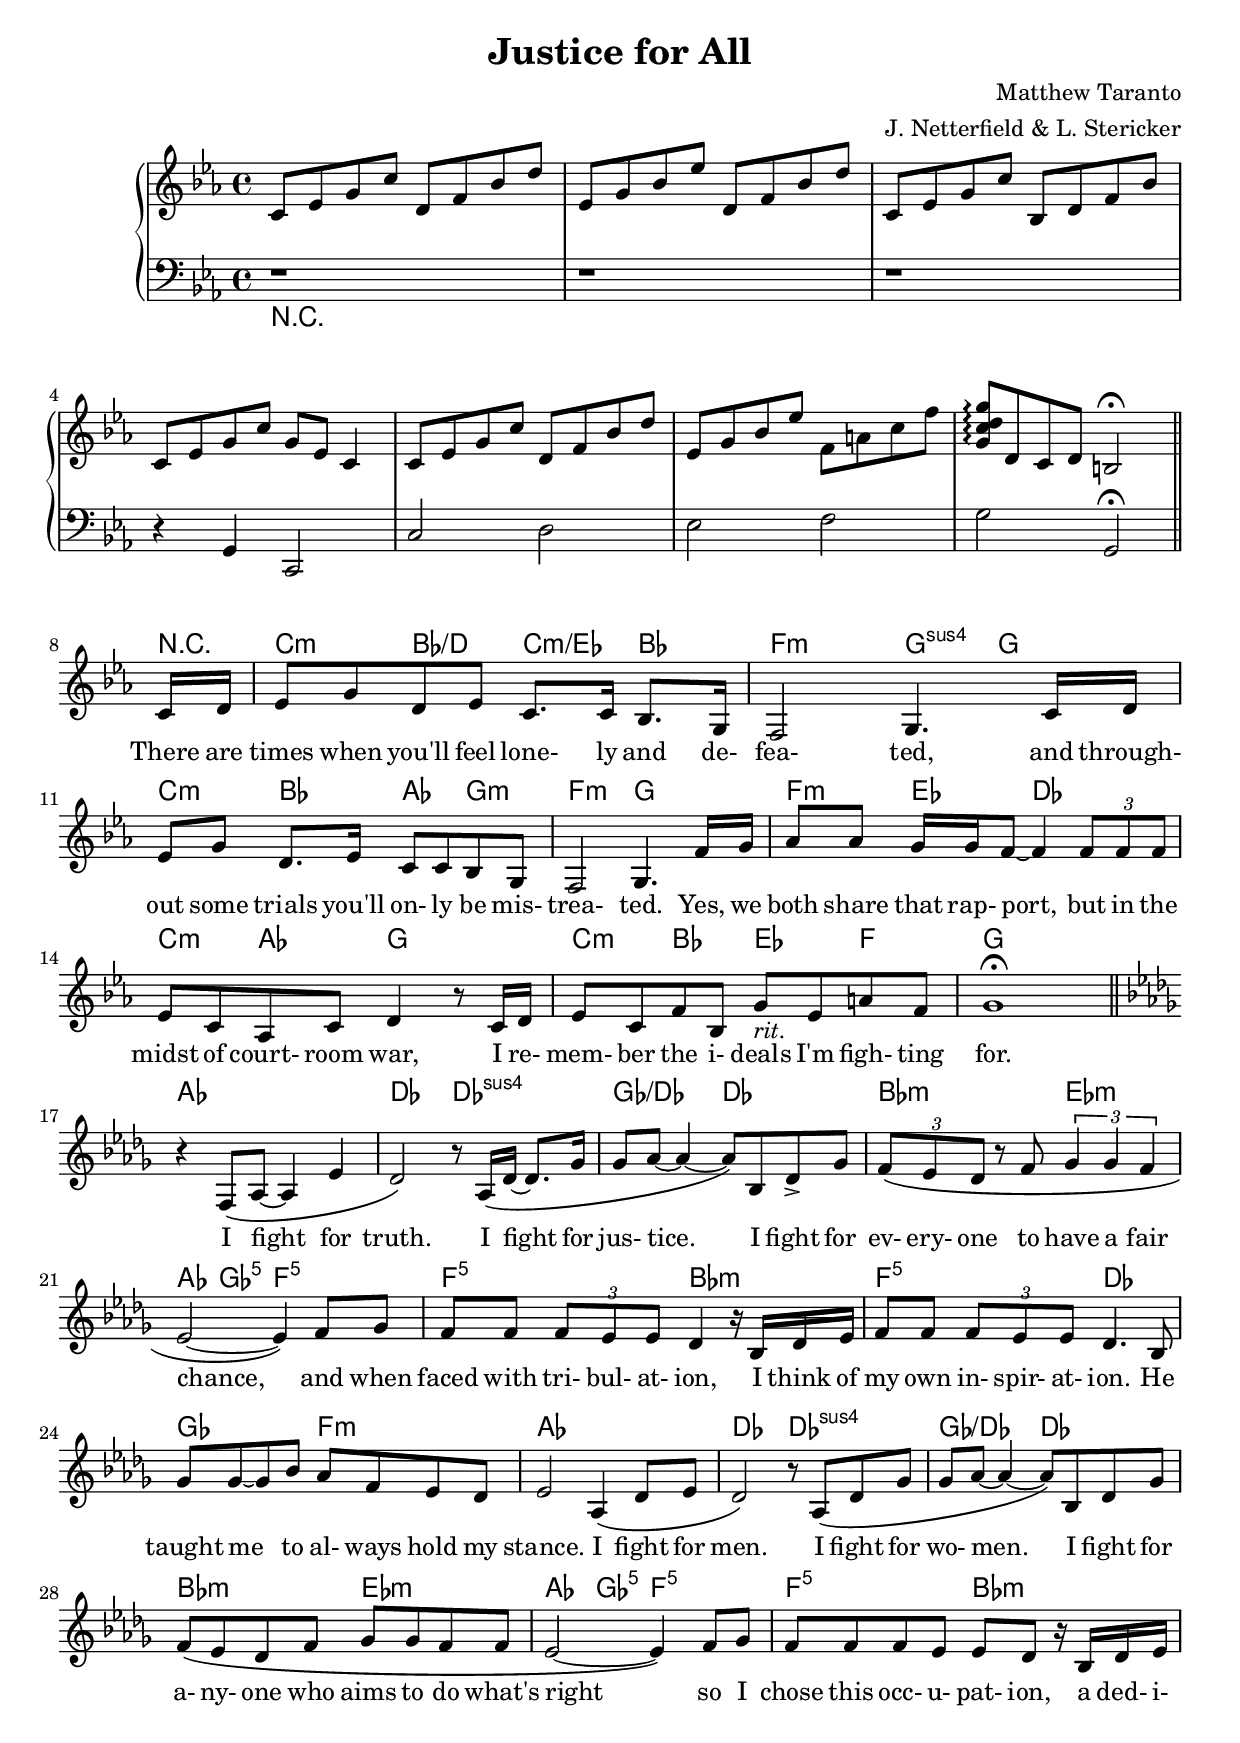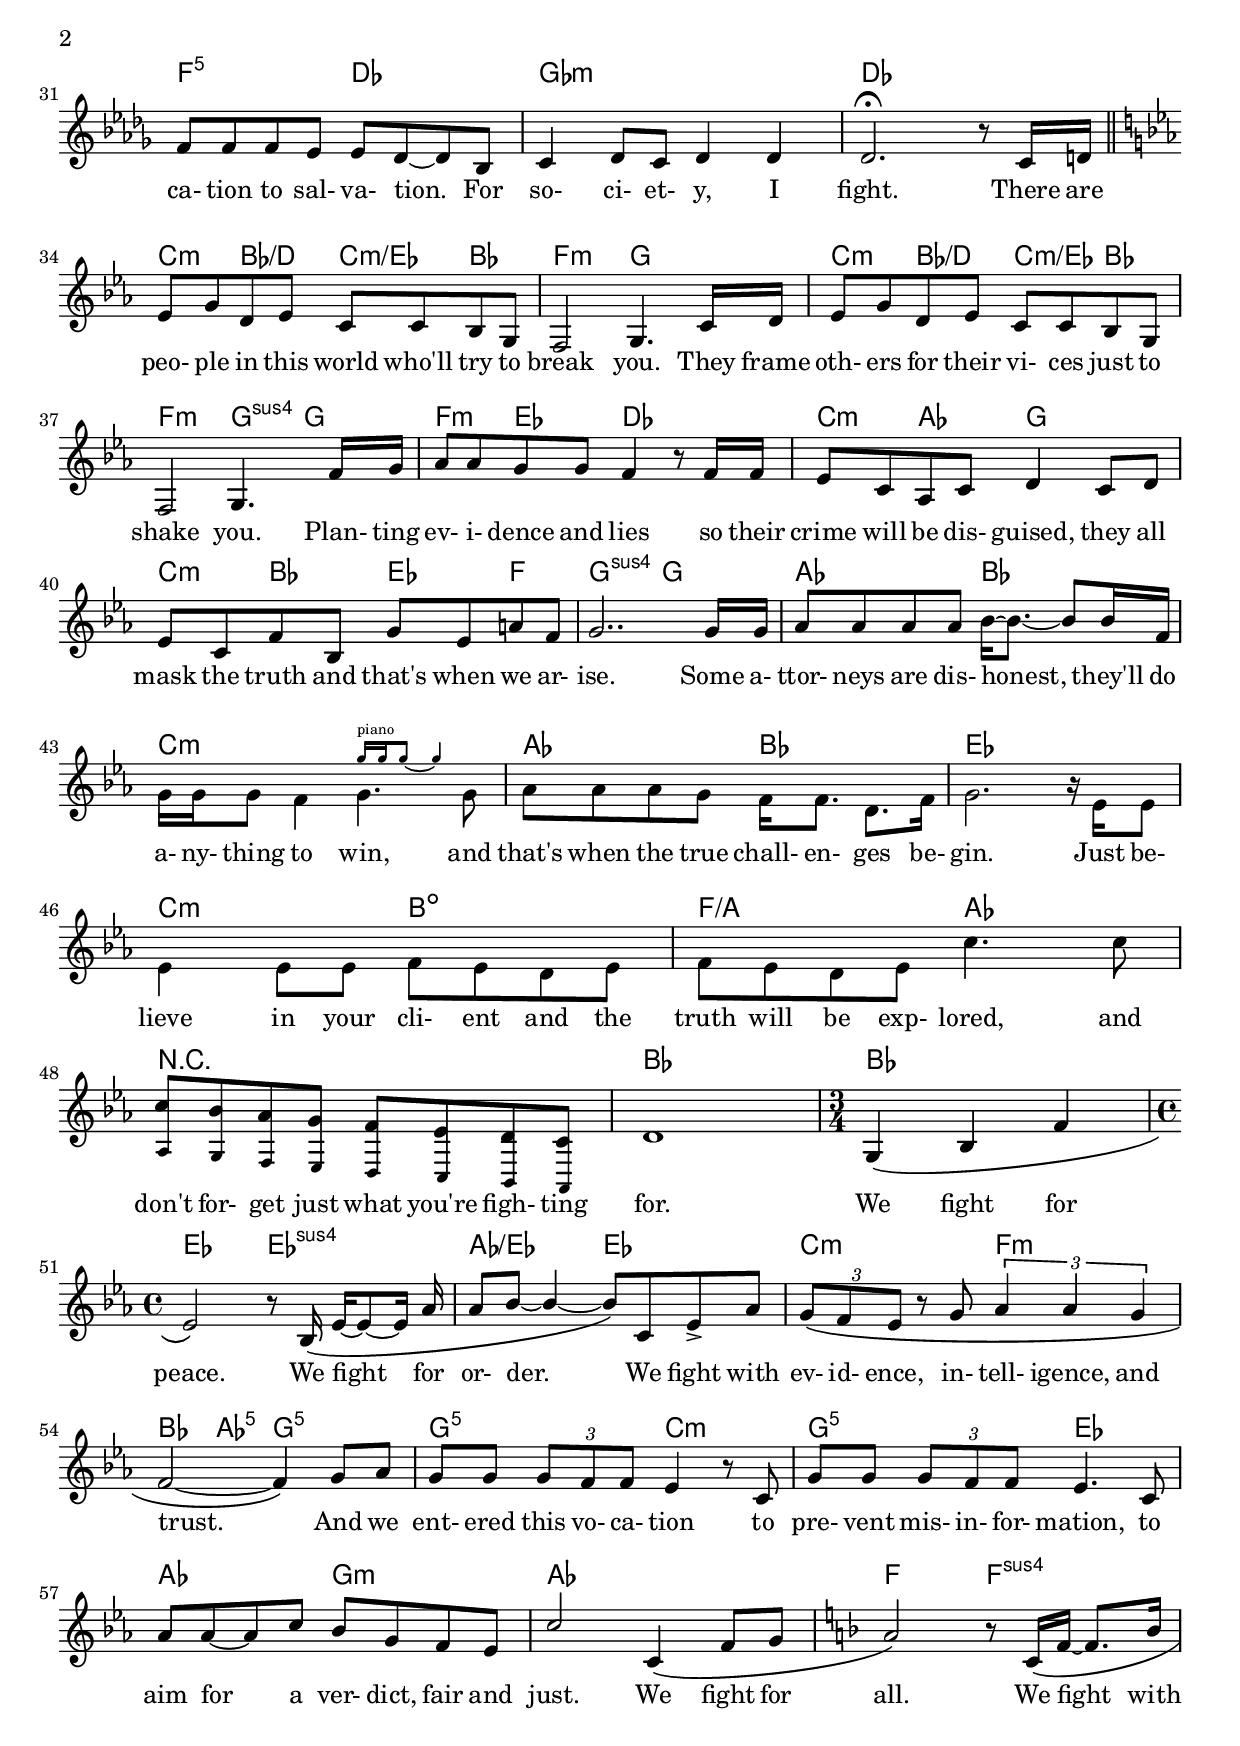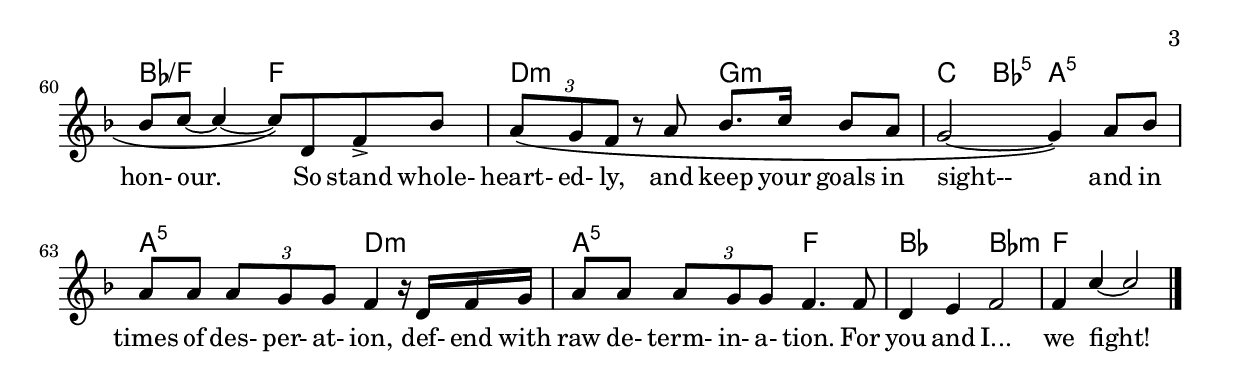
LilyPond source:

 \header {
  title = "Justice for All"
  composer = "Matthew Taranto"
  arranger = "J. Netterfield & L. Stericker"
}

\layout {   
  \context {     
    \Staff \RemoveEmptyStaves
    \override VerticalAxisGroup #'remove-first = ##t
  }
}

\score {
  <<
  \new PianoStaff \relative c' <<
    \new Staff {
      \key c \minor
      c8 ees g c
      d, f bes d |
      ees, g bes ees
      d, f bes d |
      c, ees g c
      bes, d f bes |
      c, ees g c g ees c4 |

      c8 ees g c
      d, f bes d |
      ees, g bes ees
      f, a c f |
      <g, c d g>8\arpeggio
      d c d b2\fermata 
      \bar "||"
      % Hide time signature
      \override Staff.TimeSignature #'stencil = ##f

      % Without this, some extra space is added after the line...
      \once \set Staff.explicitKeySignatureVisibility = #end-of-line-invisible
      \break
    }
    \new Staff {
      \key c \minor
      \clef bass
      r1 |
      r1 |
      r1 |
      r4 g, c,2 |

      c'2
      d
      ees
      f |
      g2
      g,\fermata
      \bar "||"
      % Hide time signature
      \override Staff.TimeSignature #'stencil = ##f

      % Without this, some extra space is added after the line...
      \once \set Staff.explicitKeySignatureVisibility = #end-of-line-invisible
      \break
    }
  >> 
  \chords {
    R1*7

    % Without this, some extra space is added after the line...
    \once \set Staff.explicitKeySignatureVisibility = #end-of-line-invisible
    \break

    \time 1/8
    r8

    \time 4/4
    \powerChords
    
    c4:m bes/d c:m/ees bes
    f2:m g4:sus4 g

    c4:m bes aes g:m
    f2:m g

    f4:m ees des2
    c4:m aes g2

    c4:m bes ees f
    g1
    aes1

    des2 des:sus4
    ges/des des
    bes:m ees:m
    aes4 ges:1.5 f2:1.5

    f2:1.5 bes:m
    f2:1.5 des
    ges f:m
    aes1

    des2 des:sus4
    ges/des des
    bes:m ees:m
    aes4 ges:1.5 f2:1.5

    f2:1.5 bes:m
    f2:1.5 des
    ges1:m
    des1

    c4:m bes/d c:m/ees bes
    f2:m g2

    c4:m bes/d c:m/ees bes
    f2:m g4:sus4 g

    f4:m ees des2
    c4:m aes g2
    c4:m bes ees f
    g2:sus4 g

    aes bes
    c1:m
    aes2 bes
    ees1
    c2:m b:dim
    f/a aes

    r1
    bes

    \transpose des ees {
      \time 3/4
      aes2.
      \time 4/4

      des2 des:sus4
      ges/des des
      bes:m ees:m
      aes4 ges:1.5 f2:1.5

      f2:1.5 bes:m
      f2:1.5 des
      ges f:m
    }

    aes1

    \transpose des f {
      des2 des:sus4
      ges/des des
      bes:m ees:m
      aes4 ges:1.5 f2:1.5

      f2:1.5 bes:m
      f2:1.5 des
      ges2 ges2:m
      des1
    }
  }
  \new Staff \relative c {
    R1*7
    \override Staff.TimeSignature #'stencil = ##f

    % Without this, some extra space is added after the line...
    \once \set Staff.explicitKeySignatureVisibility = #end-of-line-invisible
    \break

    \key c \minor
    \time 1/8
    \new Voice = "vocals" {
      c'16 d
      \time 4/4
    
      ees8 g d ees c8. c16 bes8. g16 |
      f2 g4. c16 d |
      
      % Show future time signatures (remember, we got rid of them above...) 
      \override Staff.TimeSignature #'stencil = ##t

      ees8 g d8. ees16 c8 c bes g |
      f2 g4. f'16 g |

      aes8 aes g16 g f8 ~ f4
      \tuplet 3/2 { f8 f f } |
      ees c aes c d4
      r8 c16 d |
      ees8 c f bes, g'_\markup{\italic rit.} ees a f |
      g1  \fermata

      \bar "||"

      \key des \major
      r4 f,8\( aes8 ~ aes4 ees' |
      des2 \) r8 aes16 \( des ~ des8. ges16 |
      ges8 aes ~ aes4 ~ aes8 \)
      bes, des-> ges |
      \tuplet 3/2 {f \( ees des8} r f \tuplet 3/2 { ges4 ges f }|
      ees2 ~ ees4 \) f8 ges |
      f f \tuplet 3/2 {f ees ees} des4 r16 bes16 des ees |
      f8 f \tuplet 3/2 {f ees ees} des4. bes8 |
      ges' ges ~ ges bes aes f ees des |
      ees2  aes,4 \( des8 ees |
      
      des2 \) r8 aes  \( des ges |
      ges aes ~ aes4 ~ aes8 \)
      bes, des ges |
      f \( ees des8 f ges8 ges f f |
      ees2 ~ ees4 \) f8 ges |
      f f f ees ees des r16 bes16 des ees |
      f8 f f ees ees des ~ des bes |

      c4 des8 c des4 des |
      des2.\fermata r8 c16 d \bar "||"

      \break
      \key c \minor

      ees8 g d ees c c bes g |
      f2 g4. c16 d |

      ees8 g d ees c c bes g |
      f2 g4. f'16 g |

      aes8 aes g g f4
      r8 f16 f
      ees8 c aes c d4
      c8 d |
      ees c f bes, g' ees a f |
      g2.. g16  g |

      aes8 aes aes aes bes16 ~ bes8. ~ bes8 bes16 f |
      <<
        { \stemDown g16 g g8 f4 g4. g8 | }
        \new CueVoice {
          s2 \stemUp g'16^"piano" g g8 ~ g4 |
        }
      >>
      aes,8 aes aes g f16 f8. d f16 |
      g2. r16 ees ees8 |
      ees4 ees8 ees f8 ees d ees |
      f ees d ees c'4. c8 |
      {
        \stemUp
        <c \tweak font-size #-2 aes,>
        <bes \tweak font-size #-2 g,>
        <aes \tweak font-size #-2 f,>
        <g \tweak font-size #-2 ees,>
        <f \tweak font-size #-2 d,>
        <ees \tweak font-size #-2 c,>
        <d \tweak font-size #-2 bes,>
        <c \tweak font-size #-2 aes,> |
      }
      d1

      % (â¯Â°â¡Â°ï¼â¯ï¸µ â»ââ»)
      \time 3/4
      g,4 \( bes f'
      \time 4/4

      %  (â¯Â°â¡Â°ï¼â¯ï¸µ â»ââ»)
      \transpose des ees \relative des' {
        des2 \) r8 aes16 \( des [~ des8 ~ des16] ges |
        ges8 aes ~ aes4 ~ aes8 \)
        bes, des-> ges |
        \tuplet 3/2 {f \( ees des8} r f \tuplet 3/2 { ges4 ges f }|
        ees2 ~ ees4 \) f8 ges |
        f f \tuplet 3/2 {f ees ees} des4 r8 bes8 |
        f'  8 f \tuplet 3/2 {f ees ees} des4. bes8 |
        ges' ges ~ ges bes aes f ees des |
      }
      c'2 c,4 \( f8 g 

      % (â¯Â°â¡Â°ï¼â¯ï¸µ â»ââ»)
      \key f \major
      a2 \)
      \transpose des f \relative des' {
        r8 aes16 \( des ~ des8. ges16 |
        ges8 aes ~ aes4 ~ aes8 \)
        bes, des-> ges |
        \tuplet 3/2 {f \( ees des8} r f ges8. aes16 ges8 f |
        ees2 ~ ees4 \) f8 ges |
        f f \tuplet 3/2 {f ees ees} des4 r16 bes des ees |
        f8 f \tuplet 3/2 {f ees ees} des4. des8 |
      }
      d,4 e f2
      f4 c'4 ~ c2

      \bar "|."
    }
  }
  \new Lyrics \lyricsto "vocals" {
    There are times when you'll feel lone- ly and de-
    fea- ted, and through- out some trials you'll on- ly be mis-
    trea- ted. Yes, we
    both share that rap- port, but in the
    midst of court- room war, I re-
    mem- ber the i- deals I'm figh- ting
    for.

    I fight for truth.
    I fight for jus- tice.
    I fight for ev- ery- one to have a fair chance,
    
    and when faced with tri- bul- at- ion,
    I think of my own in- spir- at- ion.
    He taught me to al- ways hold my stance.

    I fight for men.
    I fight for wo- men.
    I fight for a- ny- one who aims to do what's right
    so I chose this occ- u- pat- ion,
    a ded- i- ca- tion to sal- va- tion.
    For so- ci- et- y, I fight.

    There are peo- ple in this world who'll try to break you.
    They frame oth- ers for their vi- ces just to shake you.
    Plan- ting ev- i- dence and lies
    so their crime will be dis- guised,
    they all mask the truth and that's when we ar- ise.

    Some a- ttor- neys are dis- honest, they'll do a- ny- thing to win,
    and that's when the true chall- en- ges be- gin.
    Just be- lieve in your cli- ent and the truth will be exp- lored,
    and don't for- get just what you're figh- ting for.

    We fight for peace.
    We fight for or- der.
    We fight with ev- id- ence, in- tell- igence, and trust.
    And we ent- ered this vo- ca- tion to
    pre- vent mis- in- for- mation, to
    aim for a ver- dict, fair and just.

    We fight for all.
    We fight with hon- our.
    So stand whole- heart- ed- ly,
    and keep your goals in sight--
    and in times of des- per- at- ion,
    def- end with raw de- term- in- a- tion.
    For you and I...
    we fight!
  }
  >>
  \midi {}
  \layout {}
}